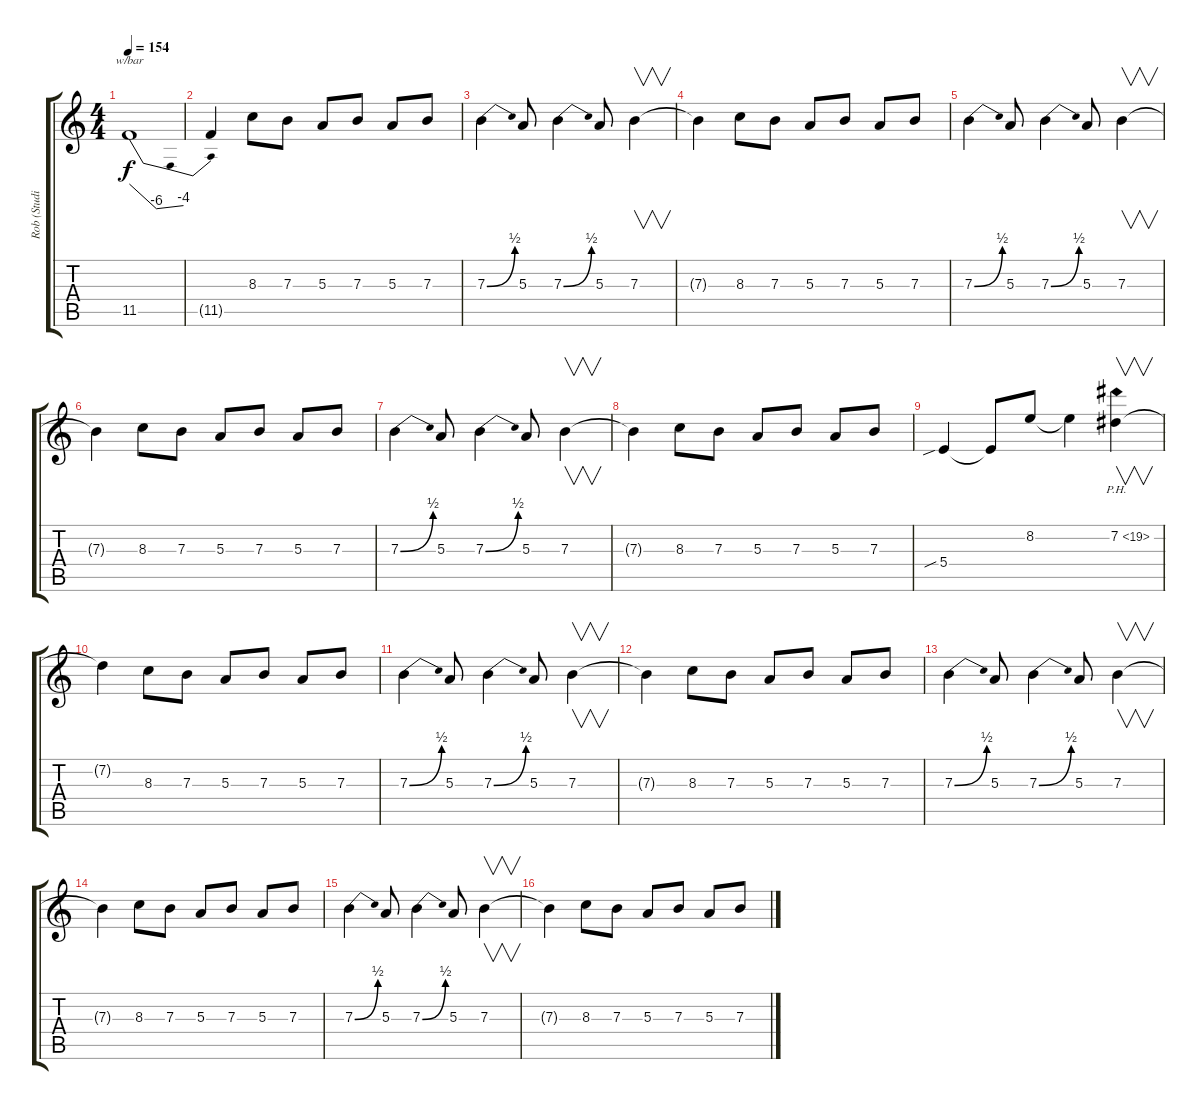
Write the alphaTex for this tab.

\track ("Rob (Studio/Outro)" "Rob (Studi") {instrument distortionguitar}
\staff {score tabs}
\tuning (Db4 Ab3 E3 B2 Gb2 B1) {hide}
\ts (4 4)
\tempo 154
\clef g2
\ks c
11.5.1{tbe (dip default 0 0 55 -24 60 -16) dy f} |
11.5{t}.4 8.3.8 7.3.8 5.3.8 7.3.8 5.3.8 7.3.8 |
7.3{be (bend 0 0 60 2)}.4 5.3.8 7.3{be (bend 0 0 60 2)}.4 5.3.8 7.3.4{v} |
7.3{t}.4 8.3.8 7.3.8 5.3.8 7.3.8 5.3.8 7.3.8 |
7.3{be (bend 0 0 60 2)}.4 5.3.8 7.3{be (bend 0 0 60 2)}.4 5.3.8 7.3.4{v} |
7.3{t}.4 8.3.8 7.3.8 5.3.8 7.3.8 5.3.8 7.3.8 |
7.3{be (bend 0 0 60 2)}.4 5.3.8 7.3{be (bend 0 0 60 2)}.4 5.3.8 7.3.4{v} |
7.3{t}.4 8.3.8 7.3.8 5.3.8 7.3.8 5.3.8 7.3.8 |
5.4{sib}.4 5.4{t}.8 8.2.8 8.2{t}.4 7.2{ph 12}.4{v} |
7.2{t}.4 8.3.8 7.3.8 5.3.8 7.3.8 5.3.8 7.3.8 |
7.3{be (bend 0 0 60 2)}.4 5.3.8 7.3{be (bend 0 0 60 2)}.4 5.3.8 7.3.4{v} |
7.3{t}.4 8.3.8 7.3.8 5.3.8 7.3.8 5.3.8 7.3.8 |
7.3{be (bend 0 0 60 2)}.4 5.3.8 7.3{be (bend 0 0 60 2)}.4 5.3.8 7.3.4{v} |
7.3{t}.4 8.3.8 7.3.8 5.3.8 7.3.8 5.3.8 7.3.8 |
7.3{be (bend 0 0 60 2)}.4 5.3.8 7.3{be (bend 0 0 60 2)}.4 5.3.8 7.3.4{v} |
7.3{t}.4 8.3.8 7.3.8 5.3.8 7.3.8 5.3.8 7.3.8
